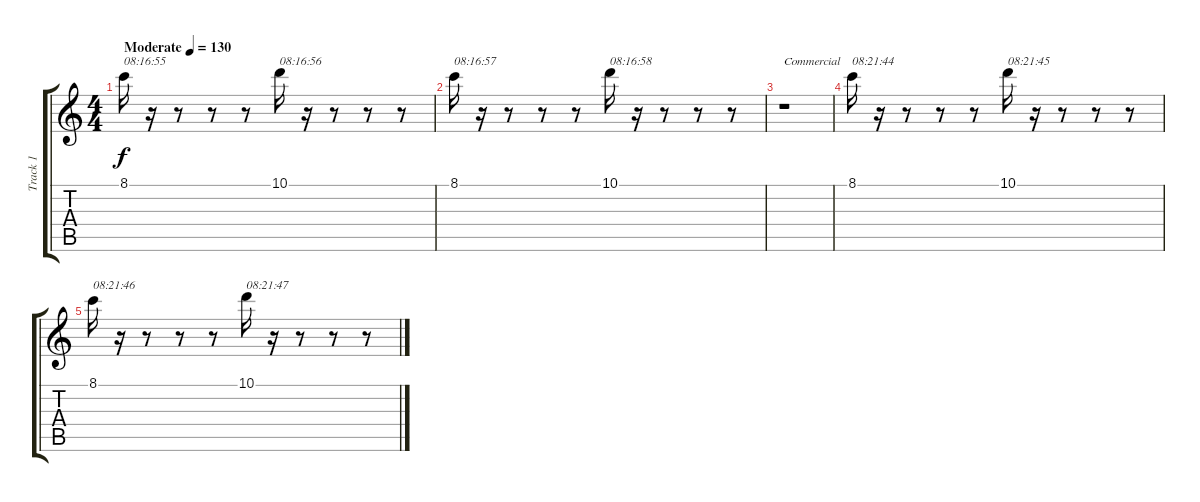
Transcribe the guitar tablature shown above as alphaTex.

\track ("Track 1" "Track 1") {instrument guitarharmonics}
\staff {score tabs}
\tuning (E4 B3 G3 D3 A2 E2) {hide}
\ts (4 4)
\tempo (130 "Moderate")
\clef g2
\ks c
8.1.16{txt "08:16:55" dy f instrument guitarharmonics} r.16 r.8 r.8 r.8 10.1.16{txt "08:16:56"} r.16 r.8 r.8 r.8 |
8.1.16{txt "08:16:57"} r.16 r.8 r.8 r.8 10.1.16{txt "08:16:58"} r.16 r.8 r.8 r.8 |
r.1{txt "Commercial"} |
8.1.16{txt "08:21:44"} r.16 r.8 r.8 r.8 10.1.16{txt "08:21:45"} r.16 r.8 r.8 r.8 |
8.1.16{txt "08:21:46"} r.16 r.8 r.8 r.8 10.1.16{txt "08:21:47"} r.16 r.8 r.8 r.8
